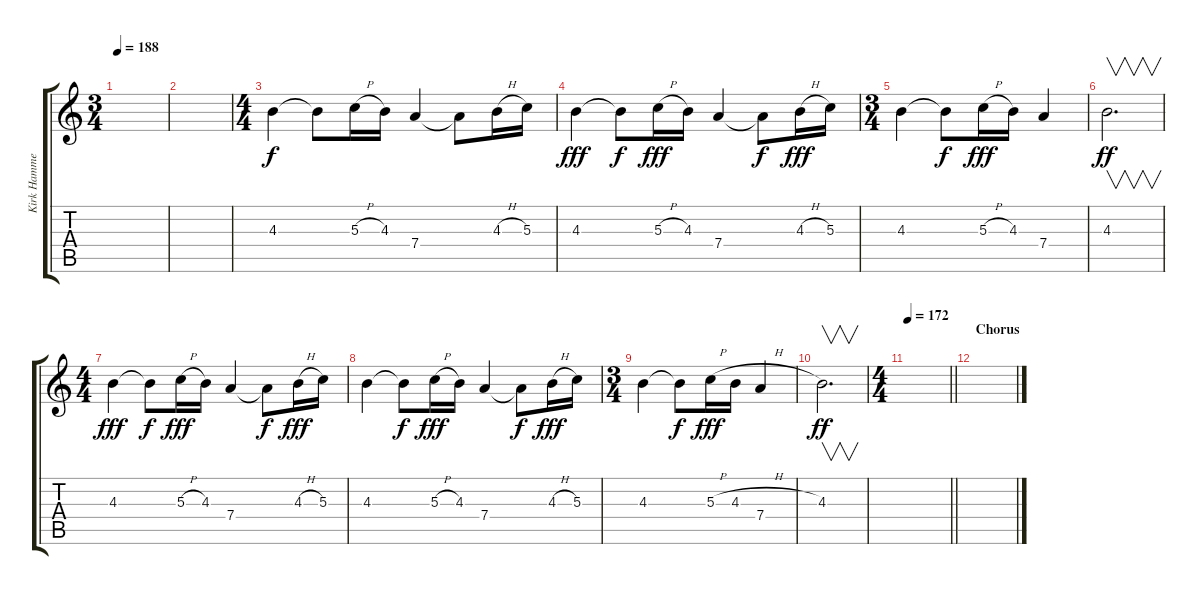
\track ("Kirk Hammett Lead" "Kirk Hamme") {instrument overdrivenguitar}
\staff {score tabs}
\tuning (E4 B3 G3 D3 A2 E2) {hide}
\ts (3 4)
\tempo 188
\clef g2
\ks c
|
|
\ts (4 4)
4.3.4 4.3{t}.8 5.3{h}.16 4.3.16 7.4.4 7.4{t}.8 4.3{h}.16 5.3.16 |
4.3.4{dy fff} 4.3{t}.8{dy f} 5.3{h}.16{dy fff} 4.3.16 7.4.4 7.4{t}.8{dy f} 4.3{h}.16{dy fff} 5.3.16 |
\ts (3 4)
4.3.4 4.3{t}.8{dy f} 5.3{h}.16{dy fff} 4.3.16 7.4.4 |
4.3.2{v d dy ff} |
\ts (4 4)
4.3.4{dy fff} 4.3{t}.8{dy f} 5.3{h}.16{dy fff} 4.3.16 7.4.4 7.4{t}.8{dy f} 4.3{h}.16{dy fff} 5.3.16 |
4.3.4 4.3{t}.8{dy f} 5.3{h}.16{dy fff} 4.3.16 7.4.4 7.4{t}.8{dy f} 4.3{h}.16{dy fff} 5.3.16 |
\ts (3 4)
4.3.4 4.3{t}.8{dy f} 5.3{h}.16{dy fff} 4.3{h}.16 7.4.4 |
4.3.2{v d dy ff} |
\ts (4 4)
\tempo 172
\barLineRight lightlight
|
\section ("" "Chorus")
